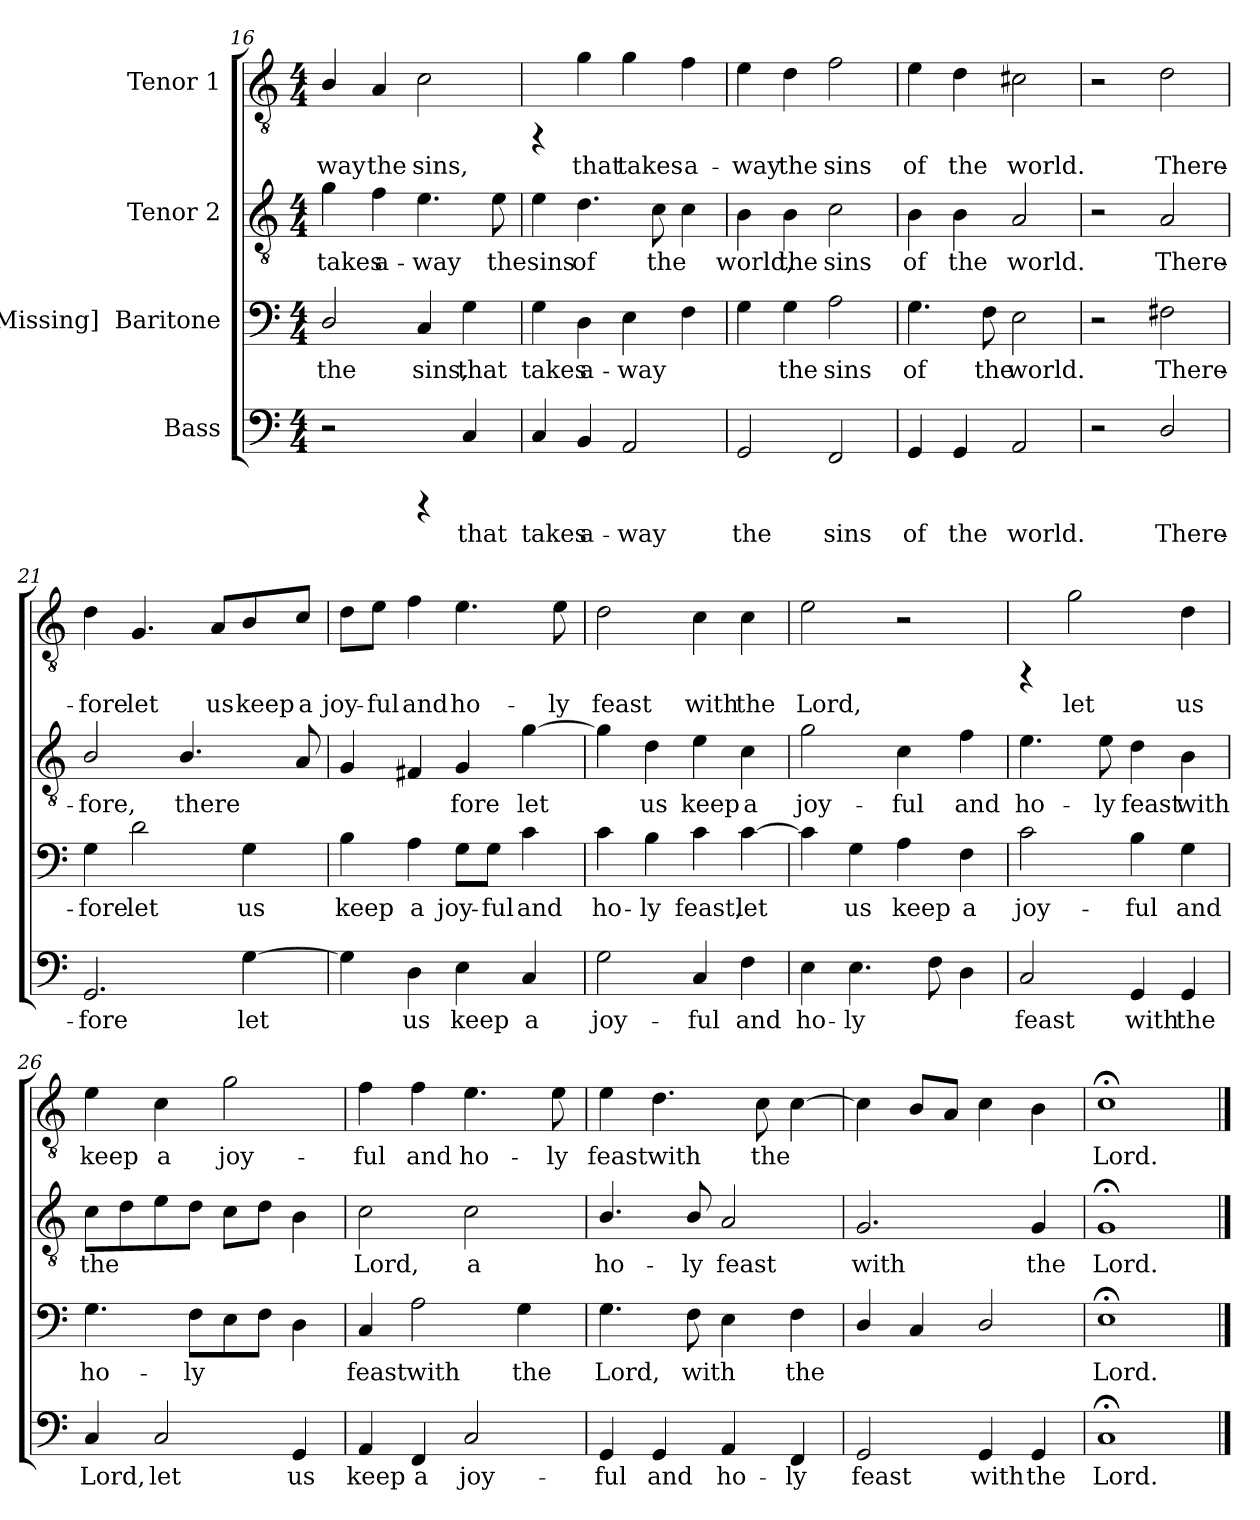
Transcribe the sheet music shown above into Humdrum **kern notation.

**kern	**text	**kern	**text	**kern	**text	**kern	**text
*part4	*part4	*part3	*part3	*part2	*part2	*part1	*part1
*staff4	*staff4	*staff3	*staff3	*staff2	*staff2	*staff1	*staff1
*I"Bass	*	*I"[Missing]  Baritone	*	*I"Tenor 2	*	*I"Tenor 1	*
*clefF4	*	*clefF4	*	*clefGv2	*	*clefGv2	*
*k[]	*	*k[]	*	*k[]	*	*k[]	*
*C:	*	*C:	*	*C:	*	*C:	*
*M4/4	*	*M4/4	*	*M4/4	*	*M4/4	*
=16	=16	=16	=16	=16	=16	=16	=16
!	!	!	!LO:LY:b:cj	!	!LO:LY:b:cj	!	!LO:LY:b:cj
2r	.	2D/	the	4g\	takes	4B/	-way
!	!	!	!	!	!LO:LY:b:cj	!	!LO:LY:b:cj
.	.	.	.	4f\	a-	4A/	the
!	!	!	!LO:LY:b:cj	!	!LO:LY:b:cj	!	!LO:LY:b:cj
4rCCC	.	4C/	sins,	4.e\	-way	2c\	sins,
!	!LO:LY:b:cj	!	!LO:LY:b:cj	!	!	!	!
4C/	that	4G\	that	.	.	.	.
!	!	!	!	!	!LO:LY:b:cj	!	!
.	.	.	.	8e\	the	.	.
=17	=17	=17	=17	=17	=17	=17	=17
!	!LO:LY:b:cj	!	!LO:LY:b:cj	!	!LO:LY:b:cj	!	!
4C/	takes	4G\	takes	4e\	sins	4rFF	.
!	!LO:LY:b:cj	!	!LO:LY:b:cj	!	!LO:LY:b:cj	!	!LO:LY:b:cj
4BB/	a-	4D\	a-	4.d\	of	4g\	that
!	!LO:LY:b:cj	!	!LO:LY:b:cj	!	!	!	!LO:LY:b:cj
2AA/	-way	4E\	-way	.	.	4g\	takes
!	!	!	!	!	!LO:LY:b:cj	!	!
.	.	.	.	8c\	the	.	.
!	!	!	!LO:LY:b:cj	!	!LO:LY:b:cj	!	!LO:LY:b:cj
.	.	4F\	.	4c\	.	4f\	a-
=18	=18	=18	=18	=18	=18	=18	=18
!	!LO:LY:b:cj	!	!LO:LY:b:cj	!	!LO:LY:b:cj	!	!LO:LY:b:cj
2GG/	the	4G\	.	4B\	world,	4e\	-way
!	!	!	!LO:LY:b:cj	!	!LO:LY:b:cj	!	!LO:LY:b:cj
.	.	4G\	the	4B\	the	4d\	the
!	!LO:LY:b:cj	!	!LO:LY:b:cj	!	!LO:LY:b:cj	!	!LO:LY:b:cj
2FF/	sins	2A\	sins	2c\	sins	2f\	sins
=19	=19	=19	=19	=19	=19	=19	=19
!	!LO:LY:b:cj	!	!LO:LY:b:cj	!	!LO:LY:b:cj	!	!LO:LY:b:cj
4GG/	of	4.G\	of	4B\	of	4e\	of
!	!LO:LY:b:cj	!	!	!	!LO:LY:b:cj	!	!LO:LY:b:cj
4GG/	the	.	.	4B\	the	4d\	the
!	!	!	!LO:LY:b:cj	!	!	!	!
.	.	8F\	the	.	.	.	.
!	!LO:LY:b:cj	!	!LO:LY:b:cj	!	!LO:LY:b:cj	!	!LO:LY:b:cj
2AA/	world.	2E\	world.	2A/	world.	2c#X\	world.
!!LO:LB:g=z
=20	=20	=20	=20	=20	=20	=20	=20
2r	.	2r	.	2r	.	2r	.
!	!LO:LY:b:cj	!	!LO:LY:b:cj	!	!LO:LY:b:cj	!	!LO:LY:b:cj
2D/	There-	2F#X\	There-	2A/	There-	2d\	There-
=21	=21	=21	=21	=21	=21	=21	=21
!	!LO:LY:b:cj	!	!LO:LY:b:cj	!	!LO:LY:b:cj	!	!LO:LY:b:cj
2.GG/	-fore	4G\	-fore	2B/	-fore,	4d\	-fore
!	!	!	!LO:LY:b:cj	!	!	!	!LO:LY:b:cj
.	.	2d\	let	.	.	4.G/	let
!	!	!	!	!	!LO:LY:b:cj	!	!
.	.	.	.	4.B/	there-	.	.
!	!	!	!	!	!	!	!LO:LY:b:cj
.	.	.	.	.	.	8A/L	us
!	!LO:LY:b:cj	!	!LO:LY:b:cj	!	!	!	!LO:LY:b:cj
[>4G\	let	4G\	us	.	.	8B/	keep
!	!	!	!	!	!LO:LY:b:cj	!	!LO:LY:b:cj
.	.	.	.	8A/	--	8c/J	a
=22	=22	=22	=22	=22	=22	=22	=22
!	!LO:LY:b:cj	!	!LO:LY:b:cj	!	!LO:LY:b:cj	!	!LO:LY:b:cj
4G\]	.	4B\	keep	4G/	--	8d\L	joy-
!	!	!	!	!	!	!	!LO:LY:b:cj
.	.	.	.	.	.	8e\J	-ful
!	!LO:LY:b:cj	!	!LO:LY:b:cj	!	!LO:LY:b:cj	!	!LO:LY:b:cj
4D\	us	4A\	a	4F#X/	--	4f\	and
!	!LO:LY:b:cj	!	!LO:LY:b:cj	!	!LO:LY:b:cj	!	!LO:LY:b:cj
4E\	keep	8G\L	joy-	4G/	-fore	4.e\	ho-
!	!	!	!LO:LY:b:cj	!	!	!	!
.	.	8G\J	-ful	.	.	.	.
!	!LO:LY:b:cj	!	!LO:LY:b:cj	!	!LO:LY:b:cj	!	!
4C/	a	4c\	and	[>4g\	let	.	.
!	!	!	!	!	!	!	!LO:LY:b:cj
.	.	.	.	.	.	8e\	-ly
=23	=23	=23	=23	=23	=23	=23	=23
!	!LO:LY:b:cj	!	!LO:LY:b:cj	!	!LO:LY:b:cj	!	!LO:LY:b:cj
2G\	joy-	4c\	ho-	4g\]	.	2d\	feast
!	!	!	!LO:LY:b:cj	!	!LO:LY:b:cj	!	!
.	.	4B\	-ly	4d\	us	.	.
!	!LO:LY:b:cj	!	!LO:LY:b:cj	!	!LO:LY:b:cj	!	!LO:LY:b:cj
4C/	-ful	4c\	feast,	4e\	keep	4c\	with
!	!LO:LY:b:cj	!	!LO:LY:b:cj	!	!LO:LY:b:cj	!	!LO:LY:b:cj
4F\	and	[>4c\	let	4c\	a	4c\	the
=24	=24	=24	=24	=24	=24	=24	=24
!	!LO:LY:b:cj	!	!LO:LY:b:cj	!	!LO:LY:b:cj	!	!LO:LY:b:cj
4E\	ho-	4c\]	.	2g\	joy-	2e\	Lord,
!	!LO:LY:b:cj	!	!LO:LY:b:cj	!	!	!	!
4.E\	-ly	4G\	us	.	.	.	.
!	!	!	!LO:LY:b:cj	!	!LO:LY:b:cj	!	!
.	.	4A\	keep	4c\	-ful	2r	.
!	!LO:LY:b:cj	!	!	!	!	!	!
8F\	.	.	.	.	.	.	.
!	!LO:LY:b:cj	!	!LO:LY:b:cj	!	!LO:LY:b:cj	!	!
4D\	.	4F\	a	4f\	and	.	.
!!LO:LB:g=z
=25	=25	=25	=25	=25	=25	=25	=25
!	!LO:LY:b:cj	!	!LO:LY:b:cj	!	!LO:LY:b:cj	!	!
2C/	feast	2c\	joy-	4.e\	ho-	4rFF	.
!	!	!	!	!	!	!	!LO:LY:b:cj
.	.	.	.	.	.	2g\	let
!	!	!	!	!	!LO:LY:b:cj	!	!
.	.	.	.	8e\	-ly	.	.
!	!LO:LY:b:cj	!	!LO:LY:b:cj	!	!LO:LY:b:cj	!	!
4GG/	with	4B\	-ful	4d\	feast	.	.
!	!LO:LY:b:cj	!	!LO:LY:b:cj	!	!LO:LY:b:cj	!	!LO:LY:b:cj
4GG/	the	4G\	and	4B\	with	4d\	us
=26	=26	=26	=26	=26	=26	=26	=26
!	!LO:LY:b:cj	!	!LO:LY:b:cj	!	!LO:LY:b:cj	!	!LO:LY:b:cj
4C/	Lord,	4.G\	ho-	8c\L	the	4e\	keep
!	!	!	!	!	!LO:LY:b:cj	!	!
.	.	.	.	8d\	.	.	.
!	!LO:LY:b:cj	!	!	!	!LO:LY:b:cj	!	!LO:LY:b:cj
2C/	let	.	.	8e\	.	4c\	a
!	!	!	!LO:LY:b:cj	!	!LO:LY:b:cj	!	!
.	.	8F\L	-ly	8d\J	.	.	.
!	!	!	!LO:LY:b:cj	!	!LO:LY:b:cj	!	!LO:LY:b:cj
.	.	8E\	.	8c\L	.	2g\	joy-
!	!	!	!LO:LY:b:cj	!	!LO:LY:b:cj	!	!
.	.	8F\J	.	8d\J	.	.	.
!	!LO:LY:b:cj	!	!LO:LY:b:cj	!	!LO:LY:b:cj	!	!
4GG/	us	4D\	.	4B\	.	.	.
=27	=27	=27	=27	=27	=27	=27	=27
!	!LO:LY:b:cj	!	!LO:LY:b:cj	!	!LO:LY:b:cj	!	!LO:LY:b:cj
4AA/	keep	4C/	feast	2c\	Lord,	4f\	-ful
!	!LO:LY:b:cj	!	!LO:LY:b:cj	!	!	!	!LO:LY:b:cj
4FF/	a	2A\	with	.	.	4f\	and
!	!LO:LY:b:cj	!	!	!	!LO:LY:b:cj	!	!LO:LY:b:cj
2C/	joy-	.	.	2c\	a	4.e\	ho-
!	!	!	!LO:LY:b:cj	!	!	!	!
.	.	4G\	the	.	.	.	.
!	!	!	!	!	!	!	!LO:LY:b:cj
.	.	.	.	.	.	8e\	-ly
=28	=28	=28	=28	=28	=28	=28	=28
!	!LO:LY:b:cj	!	!LO:LY:b:cj	!	!LO:LY:b:cj	!	!LO:LY:b:cj
4GG/	-ful	4.G\	Lord,	4.B/	ho-	4e\	feast
!	!LO:LY:b:cj	!	!	!	!	!	!LO:LY:b:cj
4GG/	and	.	.	.	.	4.d\	with
!	!	!	!LO:LY:b:cj	!	!LO:LY:b:cj	!	!
.	.	8F\	with	8B/	-ly	.	.
!	!LO:LY:b:cj	!	!LO:LY:b:cj	!	!LO:LY:b:cj	!	!
4AA/	ho-	4E\	.	2A/	feast	.	.
!	!	!	!	!	!	!	!LO:LY:b:cj
.	.	.	.	.	.	8c\	the
!	!LO:LY:b:cj	!	!LO:LY:b:cj	!	!	!	!LO:LY:b:cj
4FF/	-ly	4F\	the	.	.	[>4c\	.
=29	=29	=29	=29	=29	=29	=29	=29
!	!LO:LY:b:cj	!	!LO:LY:b:cj	!	!LO:LY:b:cj	!	!LO:LY:b:cj
2GG/	feast	4D/	.	2.G/	with	4c\]	.
!	!	!	!LO:LY:b:cj	!	!	!	!LO:LY:b:cj
.	.	4C/	.	.	.	8B/L	.
!	!	!	!	!	!	!	!LO:LY:b:cj
.	.	.	.	.	.	8A/J	.
!	!LO:LY:b:cj	!	!LO:LY:b:cj	!	!	!	!LO:LY:b:cj
4GG/	with	2D/	.	.	.	4c\	.
!	!LO:LY:b:cj	!	!	!	!LO:LY:b:cj	!	!LO:LY:b:cj
4GG/	the	.	.	4G/	the	4B\	.
=30	=30	=30	=30	=30	=30	=30	=30
!	!LO:LY:b:cj	!	!LO:LY:b:cj	!	!LO:LY:b:cj	!	!LO:LY:b:cj
1C;<	Lord.	1E;<	Lord.	1G;<	Lord.	1c;<	Lord.
==	==	==	==	==	==	==	==
*-	*-	*-	*-	*-	*-	*-	*-
